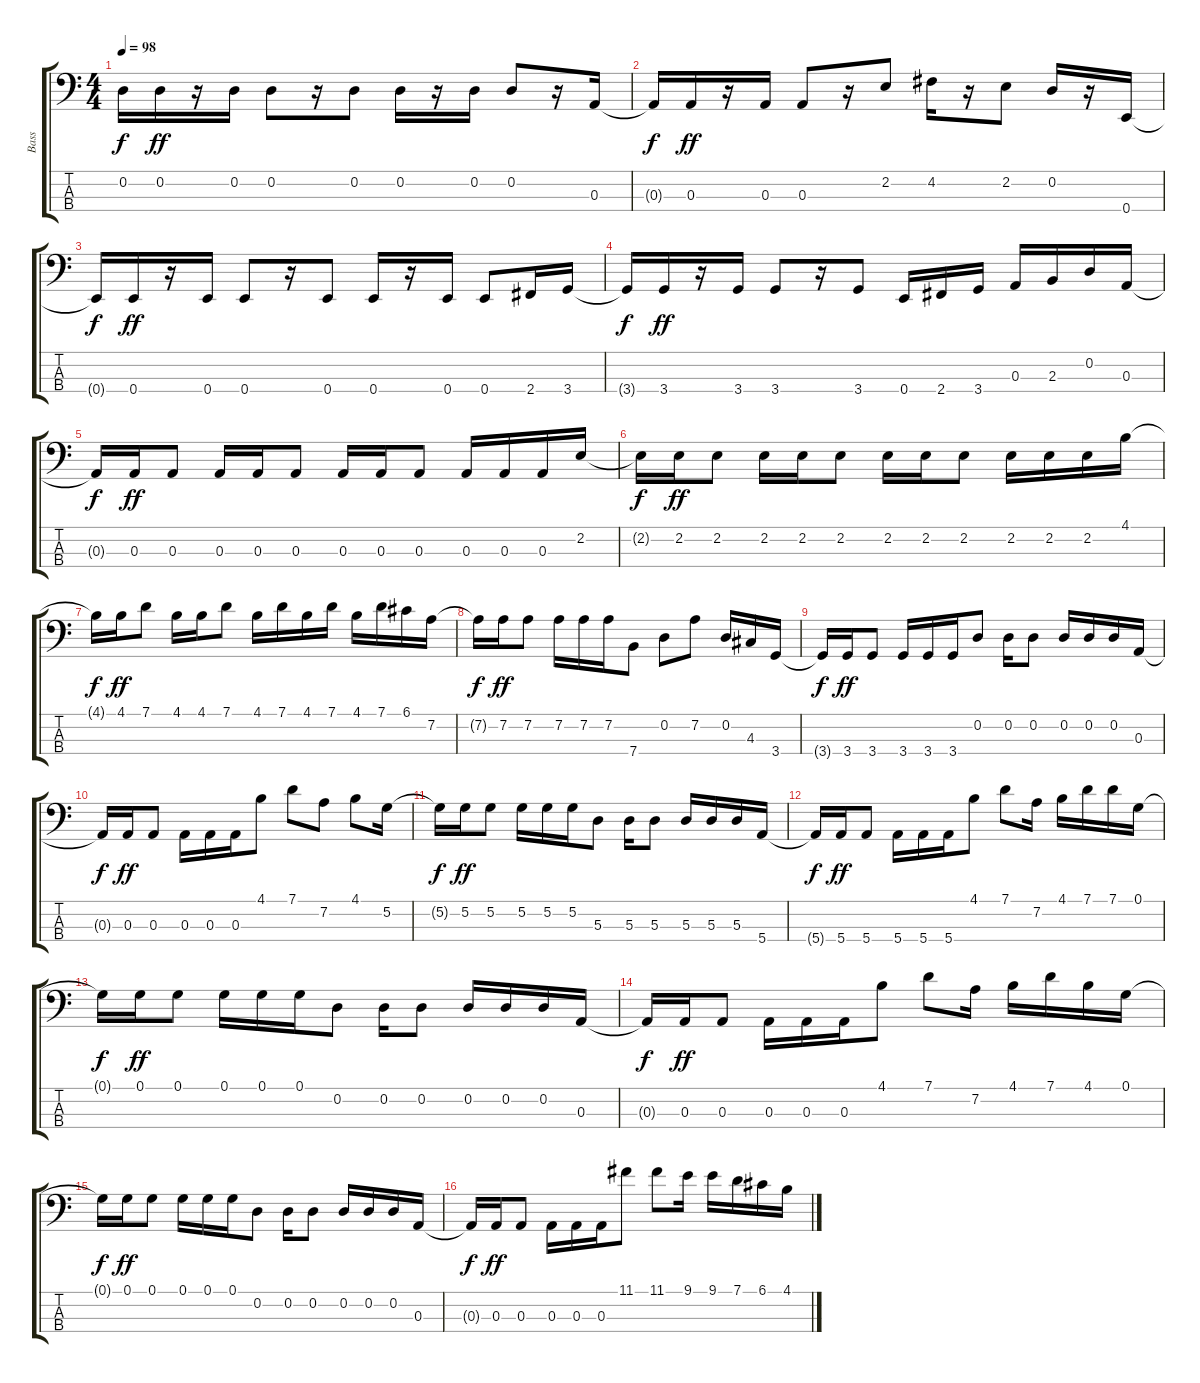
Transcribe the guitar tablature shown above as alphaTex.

\track ("Bass" "Bass") {instrument electricbassfinger}
\staff {score tabs}
\tuning (G2 D2 A1 E1) {hide}
\ts (4 4)
\tempo 98
\clef f4
\ks c
0.2{t}.16{dy f} 0.2.16{dy ff} r.16 0.2.16 0.2.8 r.16 0.2.8 0.2.16 r.16 0.2.16 0.2.8 r.16 0.3.16 |
0.3{t}.16{dy f} 0.3.16{dy ff} r.16 0.3.16 0.3.8 r.16 2.2.8 4.2.16 r.16 2.2.8 0.2.16 r.16 0.4.16 |
0.4{t}.16{dy f} 0.4.16{dy ff} r.16 0.4.16 0.4.8 r.16 0.4.8 0.4.16 r.16 0.4.16 0.4.8 2.4.16 3.4.16 |
3.4{t}.16{dy f} 3.4.16{dy ff} r.16 3.4.16 3.4.8 r.16 3.4.8 0.4.16 2.4.16 3.4.16 0.3.16 2.3.16 0.2.16 0.3.16 |
0.3{t}.16{dy f} 0.3.16{dy ff} 0.3.8 0.3.16 0.3.16 0.3.8 0.3.16 0.3.16 0.3.8 0.3.16 0.3.16 0.3.16 2.2.16 |
2.2{t}.16{dy f} 2.2.16{dy ff} 2.2.8 2.2.16 2.2.16 2.2.8 2.2.16 2.2.16 2.2.8 2.2.16 2.2.16 2.2.16 4.1.16 |
4.1{t}.16{dy f} 4.1.16{dy ff} 7.1.8 4.1.16 4.1.16 7.1.8 4.1.16 7.1.16 4.1.16 7.1.16 4.1.16 7.1.16 6.1.16 7.2.16 |
7.2{t}.16{dy f} 7.2.16{dy ff} 7.2.8 7.2.16 7.2.16 7.2.16 7.4.8 0.2.8 7.2.8 0.2.16 4.3.16 3.4.16 |
3.4{t}.16{dy f} 3.4.16{dy ff} 3.4.8 3.4.16 3.4.16 3.4.16 0.2.8 0.2.16 0.2.8 0.2.16 0.2.16 0.2.16 0.3.16 |
0.3{t}.16{dy f} 0.3.16{dy ff} 0.3.8 0.3.16 0.3.16 0.3.16 4.1.8 7.1.8 7.2.8 4.1.8 5.2.16 |
5.2{t}.16{dy f} 5.2.16{dy ff} 5.2.8 5.2.16 5.2.16 5.2.16 5.3.8 5.3.16 5.3.8 5.3.16 5.3.16 5.3.16 5.4.16 |
5.4{t}.16{dy f} 5.4.16{dy ff} 5.4.8 5.4.16 5.4.16 5.4.16 4.1.8 7.1.8 7.2.16 4.1.16 7.1.16 7.1.16 0.1.16 |
0.1{t}.16{dy f} 0.1.16{dy ff} 0.1.8 0.1.16 0.1.16 0.1.16 0.2.8 0.2.16 0.2.8 0.2.16 0.2.16 0.2.16 0.3.16 |
0.3{t}.16{dy f} 0.3.16{dy ff} 0.3.8 0.3.16 0.3.16 0.3.16 4.1.8 7.1.8 7.2.16 4.1.16 7.1.16 4.1.16 0.1.16 |
0.1{t}.16{dy f} 0.1.16{dy ff} 0.1.8 0.1.16 0.1.16 0.1.16 0.2.8 0.2.16 0.2.8 0.2.16 0.2.16 0.2.16 0.3.16 |
0.3{t}.16{dy f} 0.3.16{dy ff} 0.3.8 0.3.16 0.3.16 0.3.16 11.1.8 11.1.8 9.1.16 9.1.16 7.1.16 6.1.16 4.1.16
